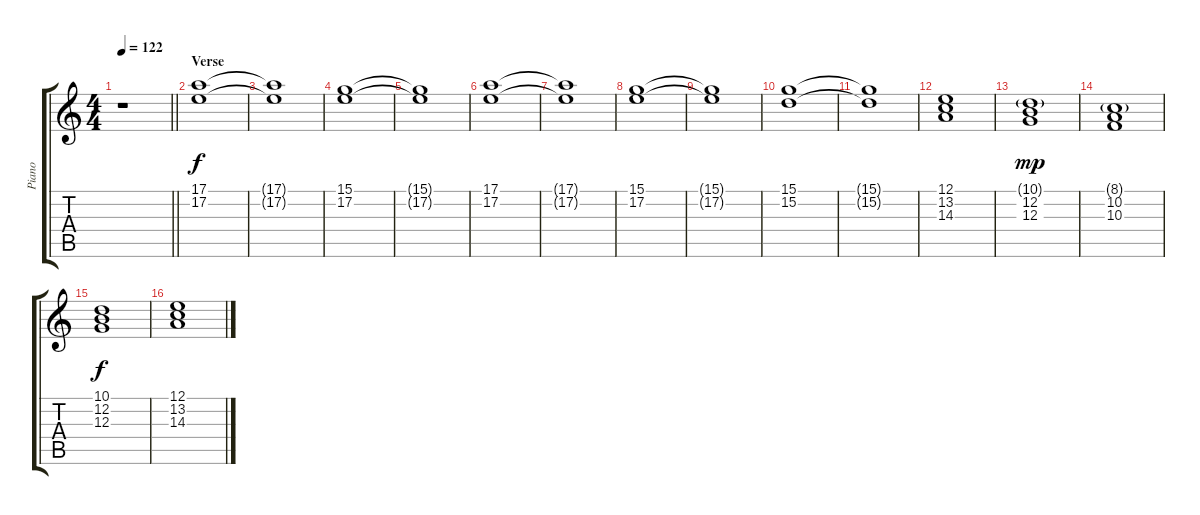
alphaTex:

\track ("Piano" "Piano") {instrument acousticgrandpiano}
\staff {score tabs}
\tuning (E4 B3 G3 D3 A2 E2) {hide}
\ts (4 4)
\tempo 122
\clef g2
\barLineRight lightlight
\ks c
r.1{dy f} |
\section ("" "Verse")
(17.1 17.2).1 |
(17.1{t} 17.2{t}).1 |
(15.1 17.2).1 |
(15.1{t} 17.2{t}).1 |
(17.1 17.2).1 |
(17.1{t} 17.2{t}).1 |
(15.1 17.2).1 |
(15.1{t} 17.2{t}).1 |
(15.1 15.2).1 |
(15.1{t} 15.2{t}).1 |
(12.1 13.2 14.3).1 |
(10.1{g} 12.2 12.3).1{dy mp} |
(8.1{g} 10.2 10.3).1 |
(10.1 12.2 12.3).1{dy f} |
(12.1 13.2 14.3).1
